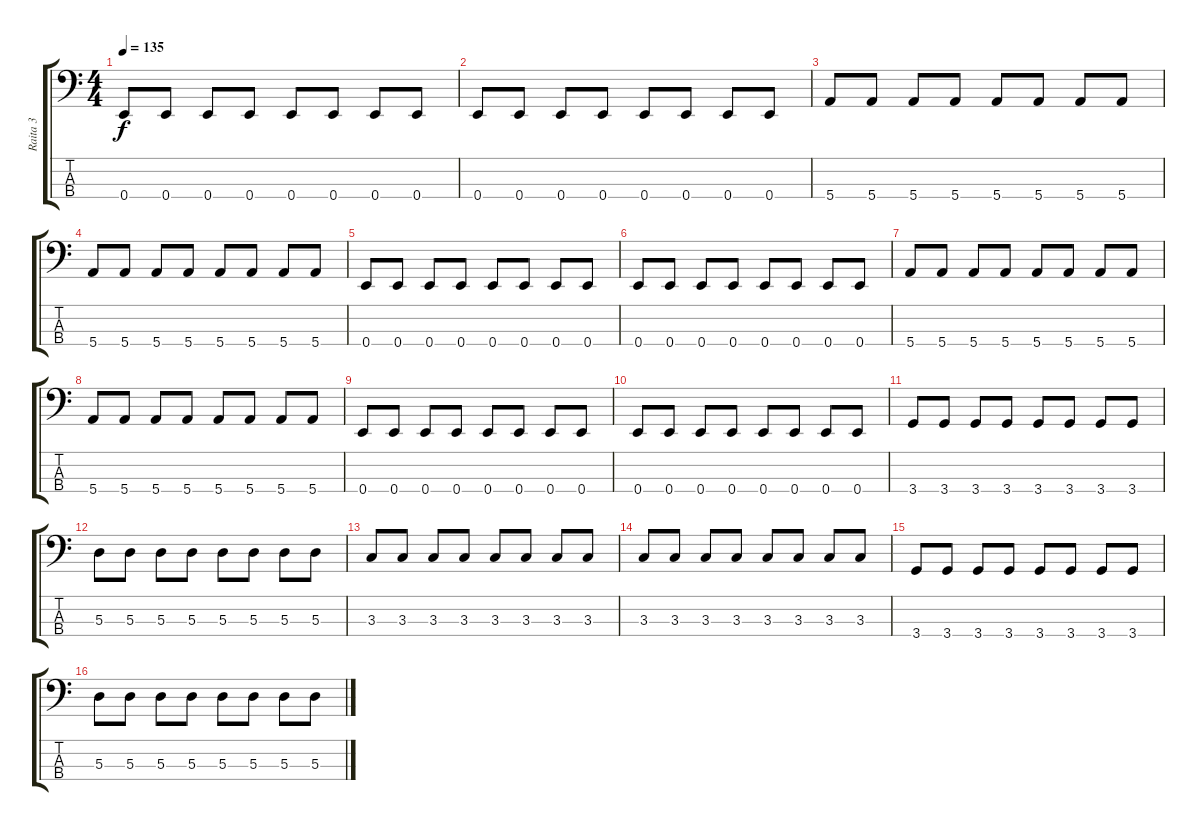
\track ("Raita 3" "Raita 3") {instrument electricbassfinger}
\staff {score tabs}
\tuning (G2 D2 A1 E1) {hide}
\ts (4 4)
\tempo 135
\clef f4
\ks c
0.4.8{dy f} 0.4.8 0.4.8 0.4.8 0.4.8 0.4.8 0.4.8 0.4.8 |
0.4.8 0.4.8 0.4.8 0.4.8 0.4.8 0.4.8 0.4.8 0.4.8 |
5.4.8 5.4.8 5.4.8 5.4.8 5.4.8 5.4.8 5.4.8 5.4.8 |
5.4.8 5.4.8 5.4.8 5.4.8 5.4.8 5.4.8 5.4.8 5.4.8 |
0.4.8 0.4.8 0.4.8 0.4.8 0.4.8 0.4.8 0.4.8 0.4.8 |
0.4.8 0.4.8 0.4.8 0.4.8 0.4.8 0.4.8 0.4.8 0.4.8 |
5.4.8 5.4.8 5.4.8 5.4.8 5.4.8 5.4.8 5.4.8 5.4.8 |
5.4.8 5.4.8 5.4.8 5.4.8 5.4.8 5.4.8 5.4.8 5.4.8 |
0.4.8 0.4.8 0.4.8 0.4.8 0.4.8 0.4.8 0.4.8 0.4.8 |
0.4.8 0.4.8 0.4.8 0.4.8 0.4.8 0.4.8 0.4.8 0.4.8 |
3.4.8 3.4.8 3.4.8 3.4.8 3.4.8 3.4.8 3.4.8 3.4.8 |
5.3.8 5.3.8 5.3.8 5.3.8 5.3.8 5.3.8 5.3.8 5.3.8 |
3.3.8 3.3.8 3.3.8 3.3.8 3.3.8 3.3.8 3.3.8 3.3.8 |
3.3.8 3.3.8 3.3.8 3.3.8 3.3.8 3.3.8 3.3.8 3.3.8 |
3.4.8 3.4.8 3.4.8 3.4.8 3.4.8 3.4.8 3.4.8 3.4.8 |
5.3.8 5.3.8 5.3.8 5.3.8 5.3.8 5.3.8 5.3.8 5.3.8
